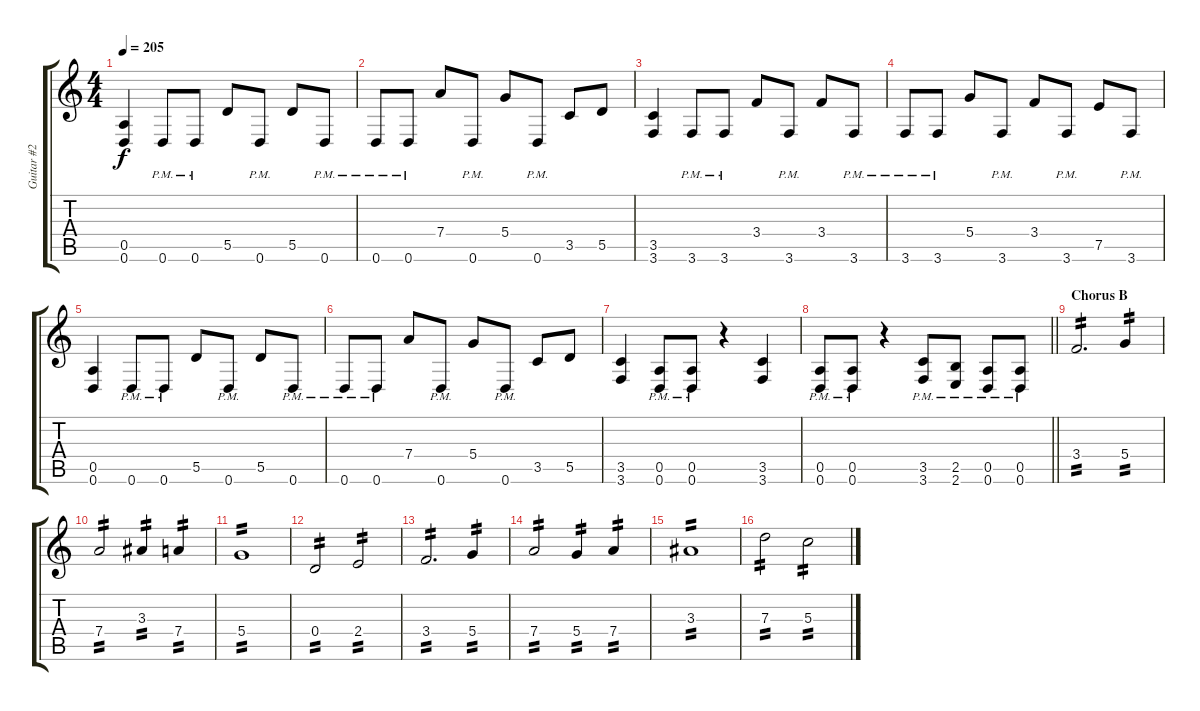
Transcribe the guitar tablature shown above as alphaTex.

\track ("Guitar #2" "Guitar #2") {instrument overdrivenguitar}
\staff {score tabs}
\tuning (E4 B3 G3 D3 A2 D2) {hide}
\ts (4 4)
\tempo 205
\clef g2
\ks c
(0.5 0.6).4{dy f} 0.6{pm}.8 0.6{pm}.8 5.5.8 0.6{pm}.8 5.5.8 0.6{pm}.8 |
0.6{pm}.8 0.6{pm}.8 7.4.8 0.6{pm}.8 5.4.8 0.6{pm}.8 3.5.8 5.5.8 |
(3.5 3.6).4 3.6{pm}.8 3.6{pm}.8 3.4.8 3.6{pm}.8 3.4.8 3.6{pm}.8 |
3.6{pm}.8 3.6{pm}.8 5.4.8 3.6{pm}.8 3.4.8 3.6{pm}.8 7.5.8 3.6{pm}.8 |
(0.5 0.6).4 0.6{pm}.8 0.6{pm}.8 5.5.8 0.6{pm}.8 5.5.8 0.6{pm}.8 |
0.6{pm}.8 0.6{pm}.8 7.4.8 0.6{pm}.8 5.4.8 0.6{pm}.8 3.5.8 5.5.8 |
(3.5 3.6).4 (0.5{pm} 0.6{pm}).8 (0.5{pm} 0.6{pm}).8 r.4 (3.5 3.6).4 |
\barLineRight lightlight
(0.5{pm} 0.6{pm}).8 (0.5{pm} 0.6{pm}).8 r.4 (3.5{pm} 3.6{pm}).8 (2.5{pm} 2.6{pm}).8 (0.5{pm} 0.6{pm}).8 (0.5{pm} 0.6{pm}).8 |
\section ("" "Chorus B")
3.4.2{d tp 2} 5.4.4{tp 2} |
7.4.2{tp 2} 3.3.4{tp 2} 7.4.4{tp 2} |
5.4.1{tp 2} |
0.4.2{tp 2} 2.4.2{tp 2} |
3.4.2{d tp 2} 5.4.4{tp 2} |
7.4.2{tp 2} 5.4.4{tp 2} 7.4.4{tp 2} |
3.3.1{tp 2} |
7.3.2{tp 2} 5.3.2{tp 2}
